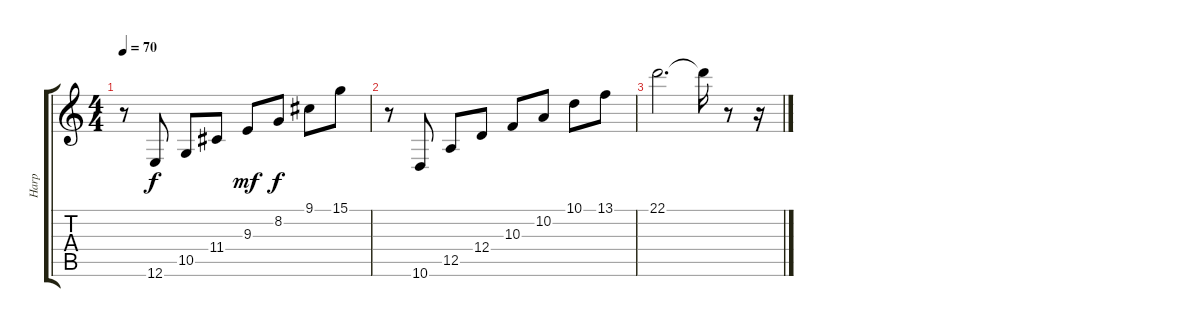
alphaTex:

\track ("Harp" "Harp") {instrument orchestralharp}
\staff {score tabs}
\tuning (E4 B3 G3 D3 A2 E2) {hide}
\ts (4 4)
\tempo 70
\clef g2
\ks c
r.8{dy f} 12.6.8 10.5.8 11.4.8 9.3.8{dy mf} 8.2.8{dy f} 9.1.8 15.1.8 |
r.8 10.6.8 12.5.8 12.4.8 10.3.8 10.2.8 10.1.8 13.1.8 |
22.1.2{d} 22.1{t}.16 r.8 r.16
